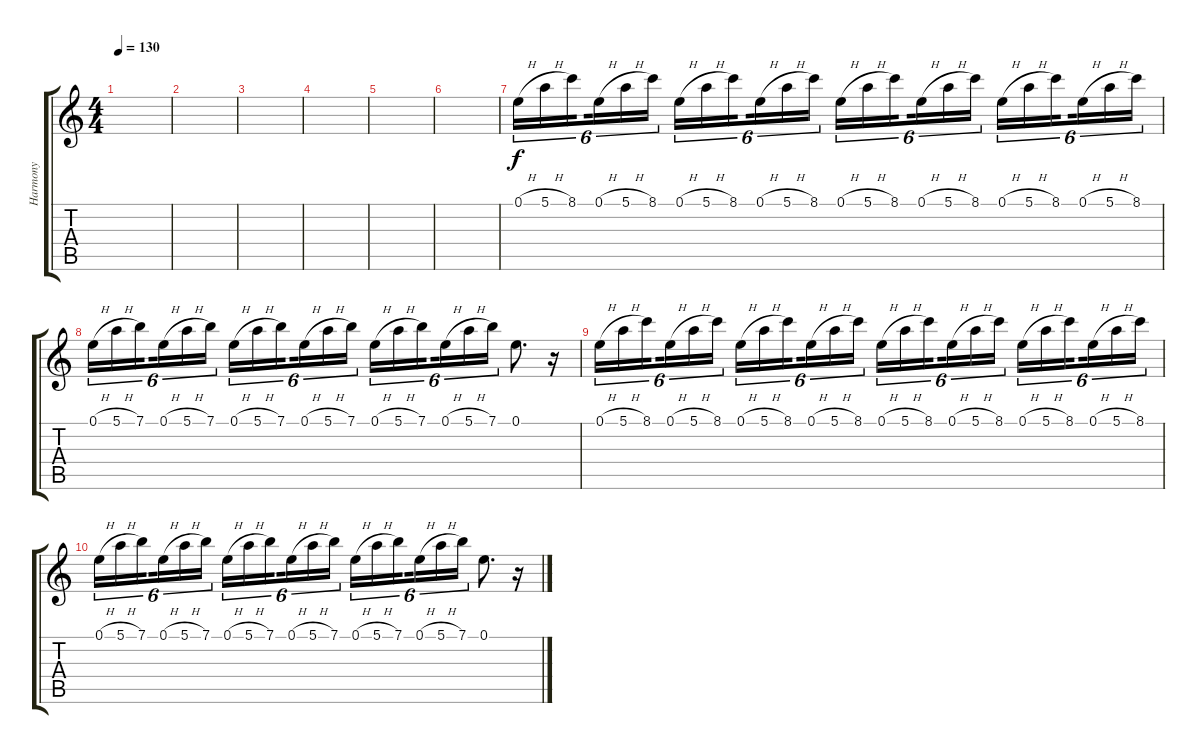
\track ("Harmony" "Harmony") {instrument distortionguitar}
\staff {score tabs}
\tuning (E4 B3 G3 D3 A2 E2) {hide}
\ts (4 4)
\tempo 130
\clef g2
\ks c
|
|
|
|
|
|
0.1{h}.16{tu (6 4)} 5.1{h}.16{tu (6 4)} 8.1.16{tu (6 4) beam splitsecondary} 0.1{h}.16{tu (6 4)} 5.1{h}.16{tu (6 4)} 8.1.16{tu (6 4)} 0.1{h}.16{tu (6 4)} 5.1{h}.16{tu (6 4)} 8.1.16{tu (6 4) beam splitsecondary} 0.1{h}.16{tu (6 4)} 5.1{h}.16{tu (6 4)} 8.1.16{tu (6 4)} 0.1{h}.16{tu (6 4)} 5.1{h}.16{tu (6 4)} 8.1.16{tu (6 4) beam splitsecondary} 0.1{h}.16{tu (6 4)} 5.1{h}.16{tu (6 4)} 8.1.16{tu (6 4)} 0.1{h}.16{tu (6 4)} 5.1{h}.16{tu (6 4)} 8.1.16{tu (6 4) beam splitsecondary} 0.1{h}.16{tu (6 4)} 5.1{h}.16{tu (6 4)} 8.1.16{tu (6 4)} |
0.1{h}.16{tu (6 4)} 5.1{h}.16{tu (6 4)} 7.1.16{tu (6 4) beam splitsecondary} 0.1{h}.16{tu (6 4)} 5.1{h}.16{tu (6 4)} 7.1.16{tu (6 4)} 0.1{h}.16{tu (6 4)} 5.1{h}.16{tu (6 4)} 7.1.16{tu (6 4) beam splitsecondary} 0.1{h}.16{tu (6 4)} 5.1{h}.16{tu (6 4)} 7.1.16{tu (6 4)} 0.1{h}.16{tu (6 4)} 5.1{h}.16{tu (6 4)} 7.1.16{tu (6 4) beam splitsecondary} 0.1{h}.16{tu (6 4)} 5.1{h}.16{tu (6 4)} 7.1.16{tu (6 4)} 0.1.8{d} r.16 |
0.1{h}.16{tu (6 4)} 5.1{h}.16{tu (6 4)} 8.1.16{tu (6 4) beam splitsecondary} 0.1{h}.16{tu (6 4)} 5.1{h}.16{tu (6 4)} 8.1.16{tu (6 4)} 0.1{h}.16{tu (6 4)} 5.1{h}.16{tu (6 4)} 8.1.16{tu (6 4) beam splitsecondary} 0.1{h}.16{tu (6 4)} 5.1{h}.16{tu (6 4)} 8.1.16{tu (6 4)} 0.1{h}.16{tu (6 4)} 5.1{h}.16{tu (6 4)} 8.1.16{tu (6 4) beam splitsecondary} 0.1{h}.16{tu (6 4)} 5.1{h}.16{tu (6 4)} 8.1.16{tu (6 4)} 0.1{h}.16{tu (6 4)} 5.1{h}.16{tu (6 4)} 8.1.16{tu (6 4) beam splitsecondary} 0.1{h}.16{tu (6 4)} 5.1{h}.16{tu (6 4)} 8.1.16{tu (6 4)} |
0.1{h}.16{tu (6 4)} 5.1{h}.16{tu (6 4)} 7.1.16{tu (6 4) beam splitsecondary} 0.1{h}.16{tu (6 4)} 5.1{h}.16{tu (6 4)} 7.1.16{tu (6 4)} 0.1{h}.16{tu (6 4)} 5.1{h}.16{tu (6 4)} 7.1.16{tu (6 4) beam splitsecondary} 0.1{h}.16{tu (6 4)} 5.1{h}.16{tu (6 4)} 7.1.16{tu (6 4)} 0.1{h}.16{tu (6 4)} 5.1{h}.16{tu (6 4)} 7.1.16{tu (6 4) beam splitsecondary} 0.1{h}.16{tu (6 4)} 5.1{h}.16{tu (6 4)} 7.1.16{tu (6 4)} 0.1.8{d} r.16
